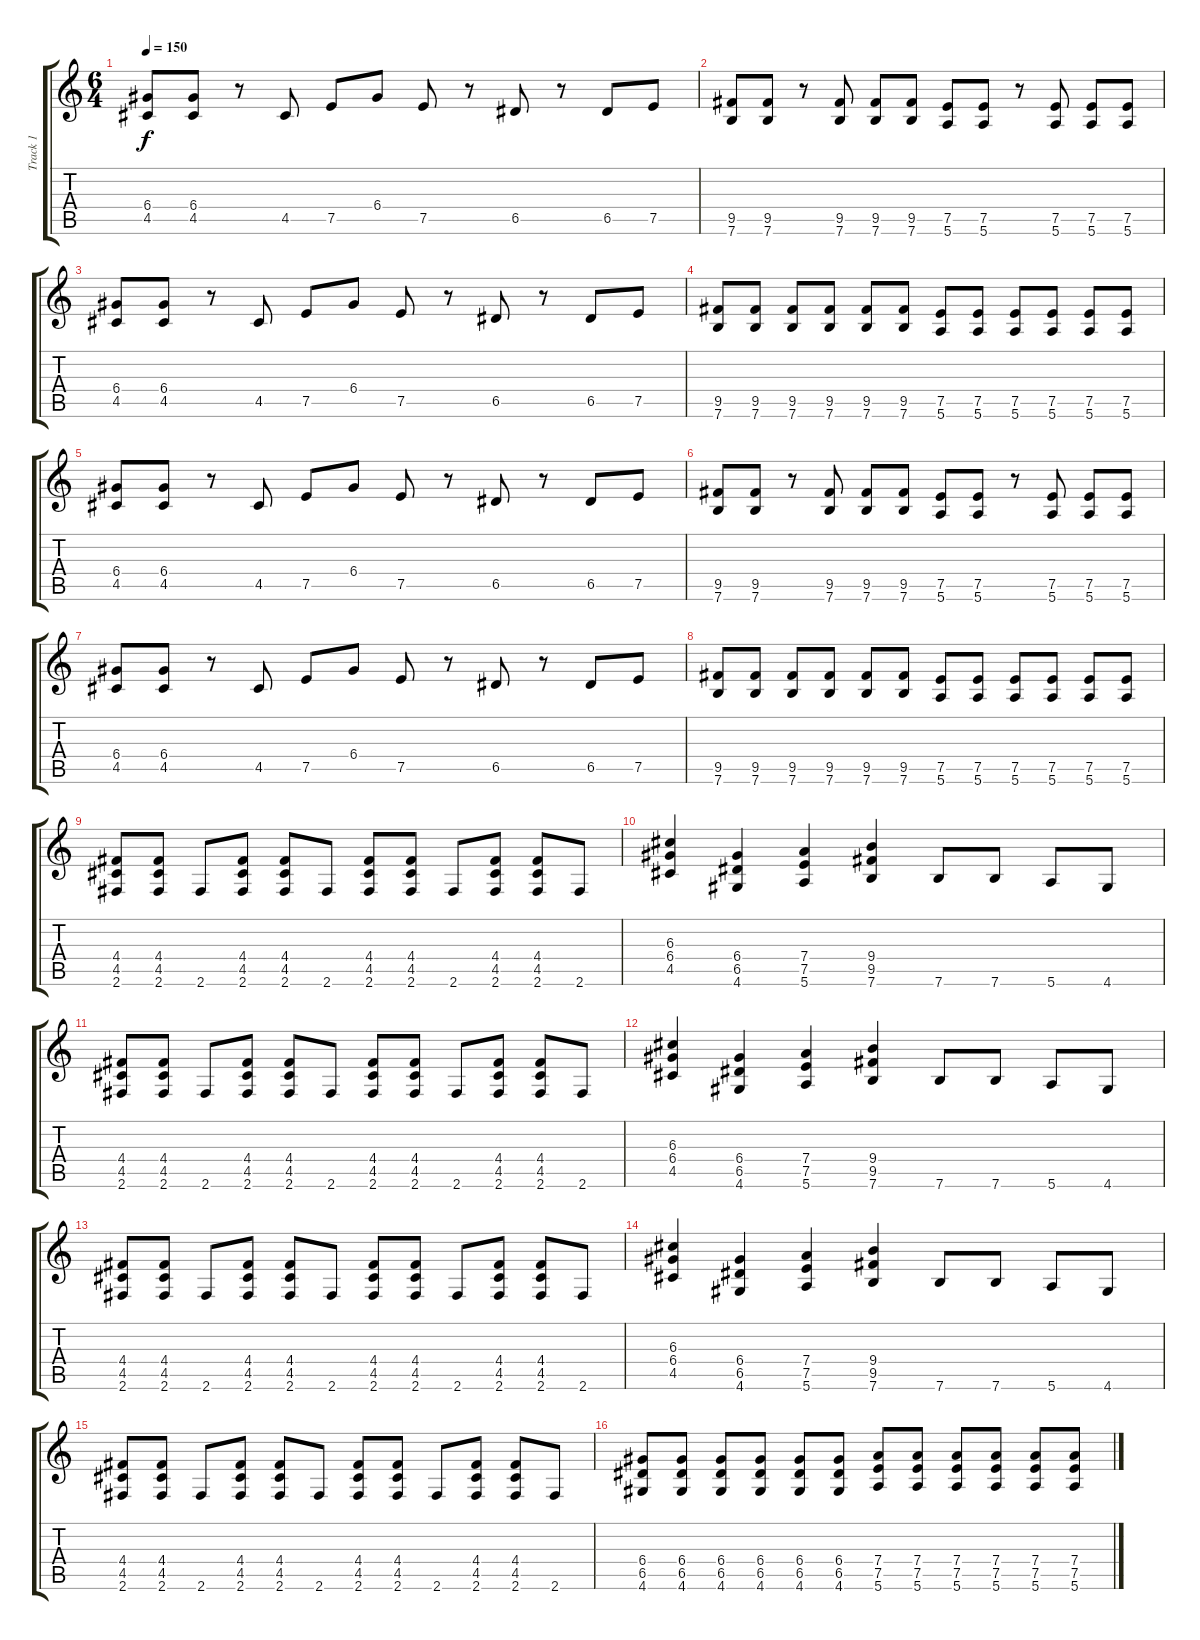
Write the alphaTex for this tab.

\track ("Track 1" "Track 1") {instrument overdrivenguitar}
\staff {score tabs}
\tuning (E4 B3 G3 D3 A2 E2) {hide}
\ts (6 4)
\tempo 150
\clef g2
\ks c
(6.4 4.5).8{dy f instrument electricguitarmuted} (6.4 4.5).8 r.8 4.5.8 7.5.8{instrument overdrivenguitar} 6.4.8 7.5.8 r.8 6.5.8 r.8 6.5.8 7.5.8 |
(9.5 7.6).8{instrument electricguitarmuted} (9.5 7.6).8 r.8 (9.5 7.6).8 (9.5 7.6).8 (9.5 7.6).8 (7.5 5.6).8 (7.5 5.6).8 r.8 (7.5 5.6).8 (7.5 5.6).8 (7.5 5.6).8 |
(6.4 4.5).8{instrument electricguitarmuted} (6.4 4.5).8 r.8 4.5.8 7.5.8{instrument overdrivenguitar} 6.4.8 7.5.8 r.8 6.5.8 r.8 6.5.8 7.5.8 |
(9.5 7.6).8{instrument electricguitarmuted} (9.5 7.6).8 (9.5 7.6).8 (9.5 7.6).8 (9.5 7.6).8 (9.5 7.6).8 (7.5 5.6).8 (7.5 5.6).8 (7.5 5.6).8 (7.5 5.6).8 (7.5 5.6).8 (7.5 5.6).8 |
(6.4 4.5).8{instrument electricguitarmuted} (6.4 4.5).8 r.8 4.5.8 7.5.8{instrument overdrivenguitar} 6.4.8 7.5.8 r.8 6.5.8 r.8 6.5.8 7.5.8 |
(9.5 7.6).8{instrument electricguitarmuted} (9.5 7.6).8 r.8 (9.5 7.6).8 (9.5 7.6).8 (9.5 7.6).8 (7.5 5.6).8 (7.5 5.6).8 r.8 (7.5 5.6).8 (7.5 5.6).8 (7.5 5.6).8 |
(6.4 4.5).8{instrument electricguitarmuted} (6.4 4.5).8 r.8 4.5.8 7.5.8{instrument overdrivenguitar} 6.4.8 7.5.8 r.8 6.5.8 r.8 6.5.8 7.5.8 |
(9.5 7.6).8{instrument electricguitarmuted} (9.5 7.6).8 (9.5 7.6).8 (9.5 7.6).8 (9.5 7.6).8 (9.5 7.6).8 (7.5 5.6).8 (7.5 5.6).8 (7.5 5.6).8 (7.5 5.6).8 (7.5 5.6).8 (7.5 5.6).8 |
(4.4 4.5 2.6).8{instrument overdrivenguitar} (4.4 4.5 2.6).8 2.6.8 (4.4 4.5 2.6).8 (4.4 4.5 2.6).8 2.6.8 (4.4 4.5 2.6).8 (4.4 4.5 2.6).8 2.6.8 (4.4 4.5 2.6).8 (4.4 4.5 2.6).8 2.6.8 |
(6.3 6.4 4.5).4 (6.4 6.5 4.6).4 (7.4 7.5 5.6).4 (9.4 9.5 7.6).4 7.6.8 7.6.8 5.6.8 4.6.8 |
(4.4 4.5 2.6).8 (4.4 4.5 2.6).8 2.6.8 (4.4 4.5 2.6).8 (4.4 4.5 2.6).8 2.6.8 (4.4 4.5 2.6).8 (4.4 4.5 2.6).8 2.6.8 (4.4 4.5 2.6).8 (4.4 4.5 2.6).8 2.6.8 |
(6.3 6.4 4.5).4 (6.4 6.5 4.6).4 (7.4 7.5 5.6).4 (9.4 9.5 7.6).4 7.6.8 7.6.8 5.6.8 4.6.8 |
(4.4 4.5 2.6).8 (4.4 4.5 2.6).8 2.6.8 (4.4 4.5 2.6).8 (4.4 4.5 2.6).8 2.6.8 (4.4 4.5 2.6).8 (4.4 4.5 2.6).8 2.6.8 (4.4 4.5 2.6).8 (4.4 4.5 2.6).8 2.6.8 |
(6.3 6.4 4.5).4 (6.4 6.5 4.6).4 (7.4 7.5 5.6).4 (9.4 9.5 7.6).4 7.6.8 7.6.8 5.6.8 4.6.8 |
(4.4 4.5 2.6).8 (4.4 4.5 2.6).8 2.6.8 (4.4 4.5 2.6).8 (4.4 4.5 2.6).8 2.6.8 (4.4 4.5 2.6).8 (4.4 4.5 2.6).8 2.6.8 (4.4 4.5 2.6).8 (4.4 4.5 2.6).8 2.6.8 |
(6.4 6.5 4.6).8 (6.4 6.5 4.6).8 (6.4 6.5 4.6).8 (6.4 6.5 4.6).8 (6.4 6.5 4.6).8 (6.4 6.5 4.6).8 (7.4 7.5 5.6).8 (7.4 7.5 5.6).8 (7.4 7.5 5.6).8 (7.4 7.5 5.6).8 (7.4 7.5 5.6).8 (7.4 7.5 5.6).8
